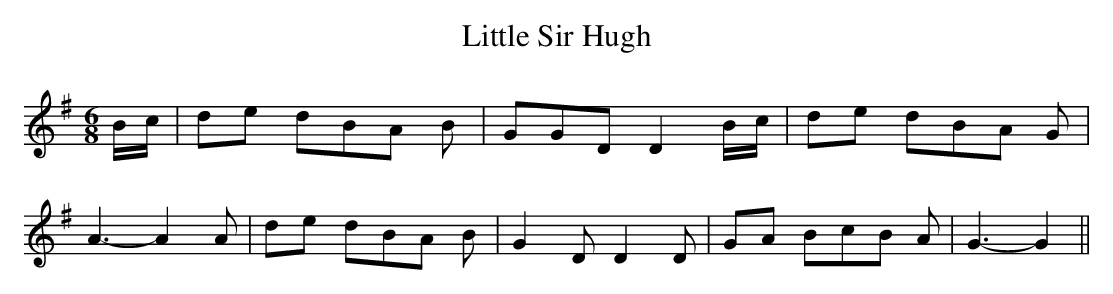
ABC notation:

X:1
T:Little Sir Hugh
M:6/8
L:1/8
K:G
B/2-c/2|d-e dB-A B| GGD D2B/2-c/2|d-e dB-A G| A3- A2 A|d-e dB-A B|\
 G2 D D2 D|G-A Bc-B A| G3- G2||
